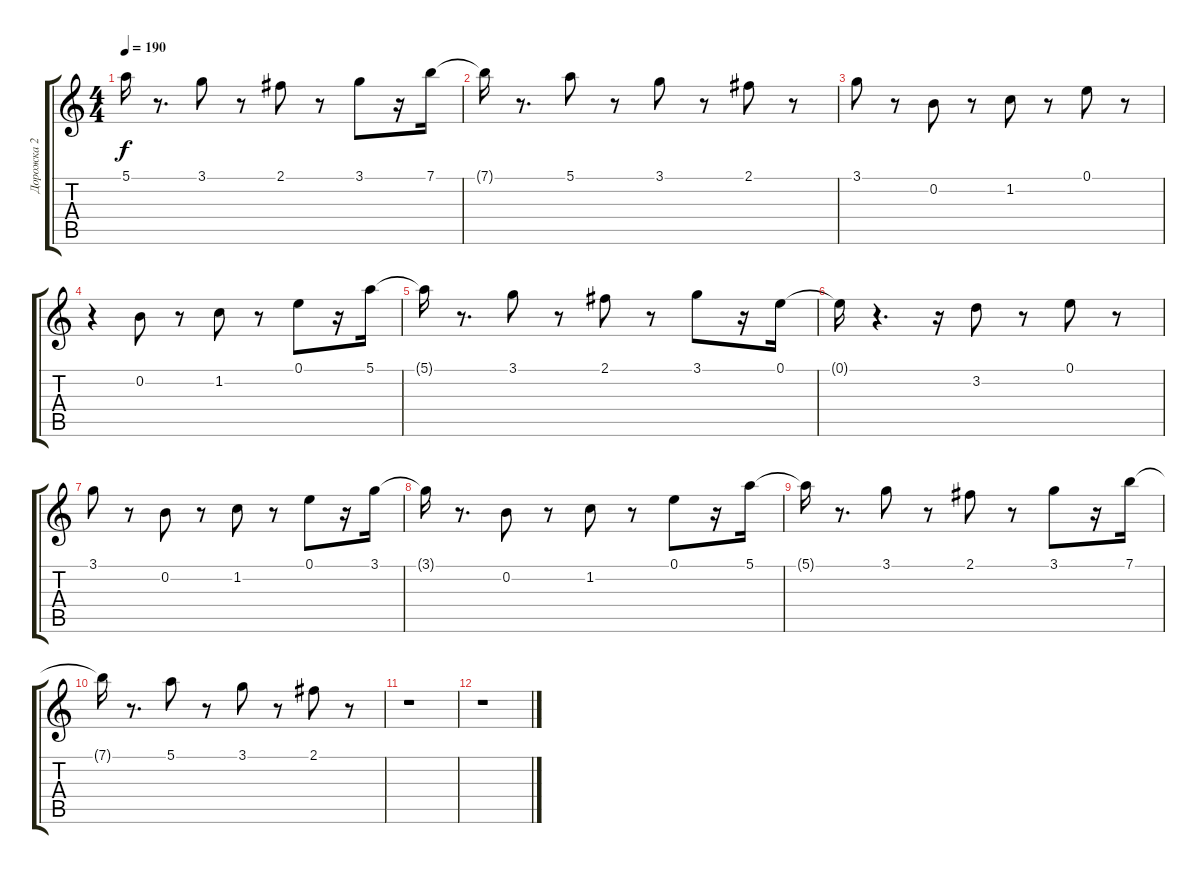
\track ("Дорожка 2" "Дорожка 2") {instrument distortionguitar}
\staff {score tabs}
\tuning (E4 B3 G3 D3 A2 E2) {hide}
\ts (4 4)
\tempo 190
\clef g2
\ks c
5.1{t}.16{dy f} r.8{d} 3.1.8 r.8 2.1.8 r.8 3.1.8 r.16 7.1.16 |
7.1{t}.16 r.8{d} 5.1.8 r.8 3.1.8 r.8 2.1.8 r.8 |
3.1.8 r.8 0.2.8 r.8 1.2.8 r.8 0.1.8 r.8 |
r.4 0.2.8 r.8 1.2.8 r.8 0.1.8 r.16 5.1.16 |
5.1{t}.16 r.8{d} 3.1.8 r.8 2.1.8 r.8 3.1.8 r.16 0.1.16 |
0.1{t}.16 r.4{d} r.16 3.2.8 r.8 0.1.8 r.8 |
3.1.8 r.8 0.2.8 r.8 1.2.8 r.8 0.1.8 r.16 3.1.16 |
3.1{t}.16 r.8{d} 0.2.8 r.8 1.2.8 r.8 0.1.8 r.16 5.1.16 |
5.1{t}.16 r.8{d} 3.1.8 r.8 2.1.8 r.8 3.1.8 r.16 7.1.16 |
7.1{t}.16 r.8{d} 5.1.8 r.8 3.1.8 r.8 2.1.8 r.8 |
r.1 |
r.1
